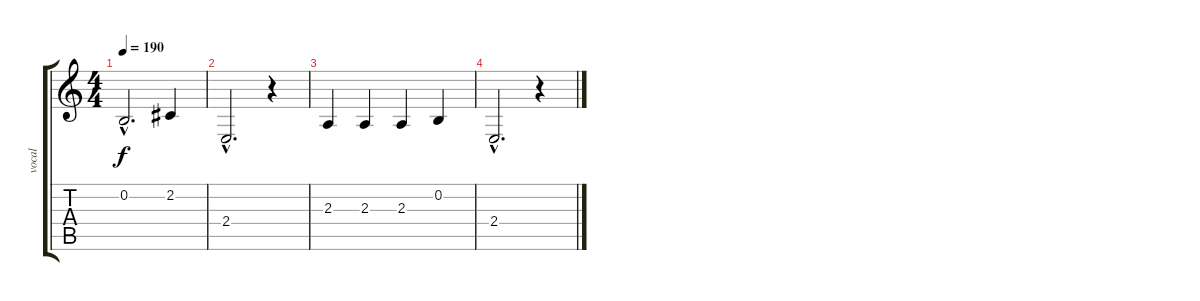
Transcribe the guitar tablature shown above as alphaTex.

\track ("vocal" "vocal") {instrument lead6voice}
\staff {score tabs}
\tuning (E4 B3 G3 D3 A2 E2) {hide}
\ts (4 4)
\tempo 190
\clef g2
\ks c
0.2{hac}.2{d dy f volume 9} 2.2.4 |
2.4{hac}.2{d volume 6} r.4 |
2.3.4{volume 3} 2.3.4 2.3.4 0.2.4 |
2.4{hac}.2{d volume 0} r.4
